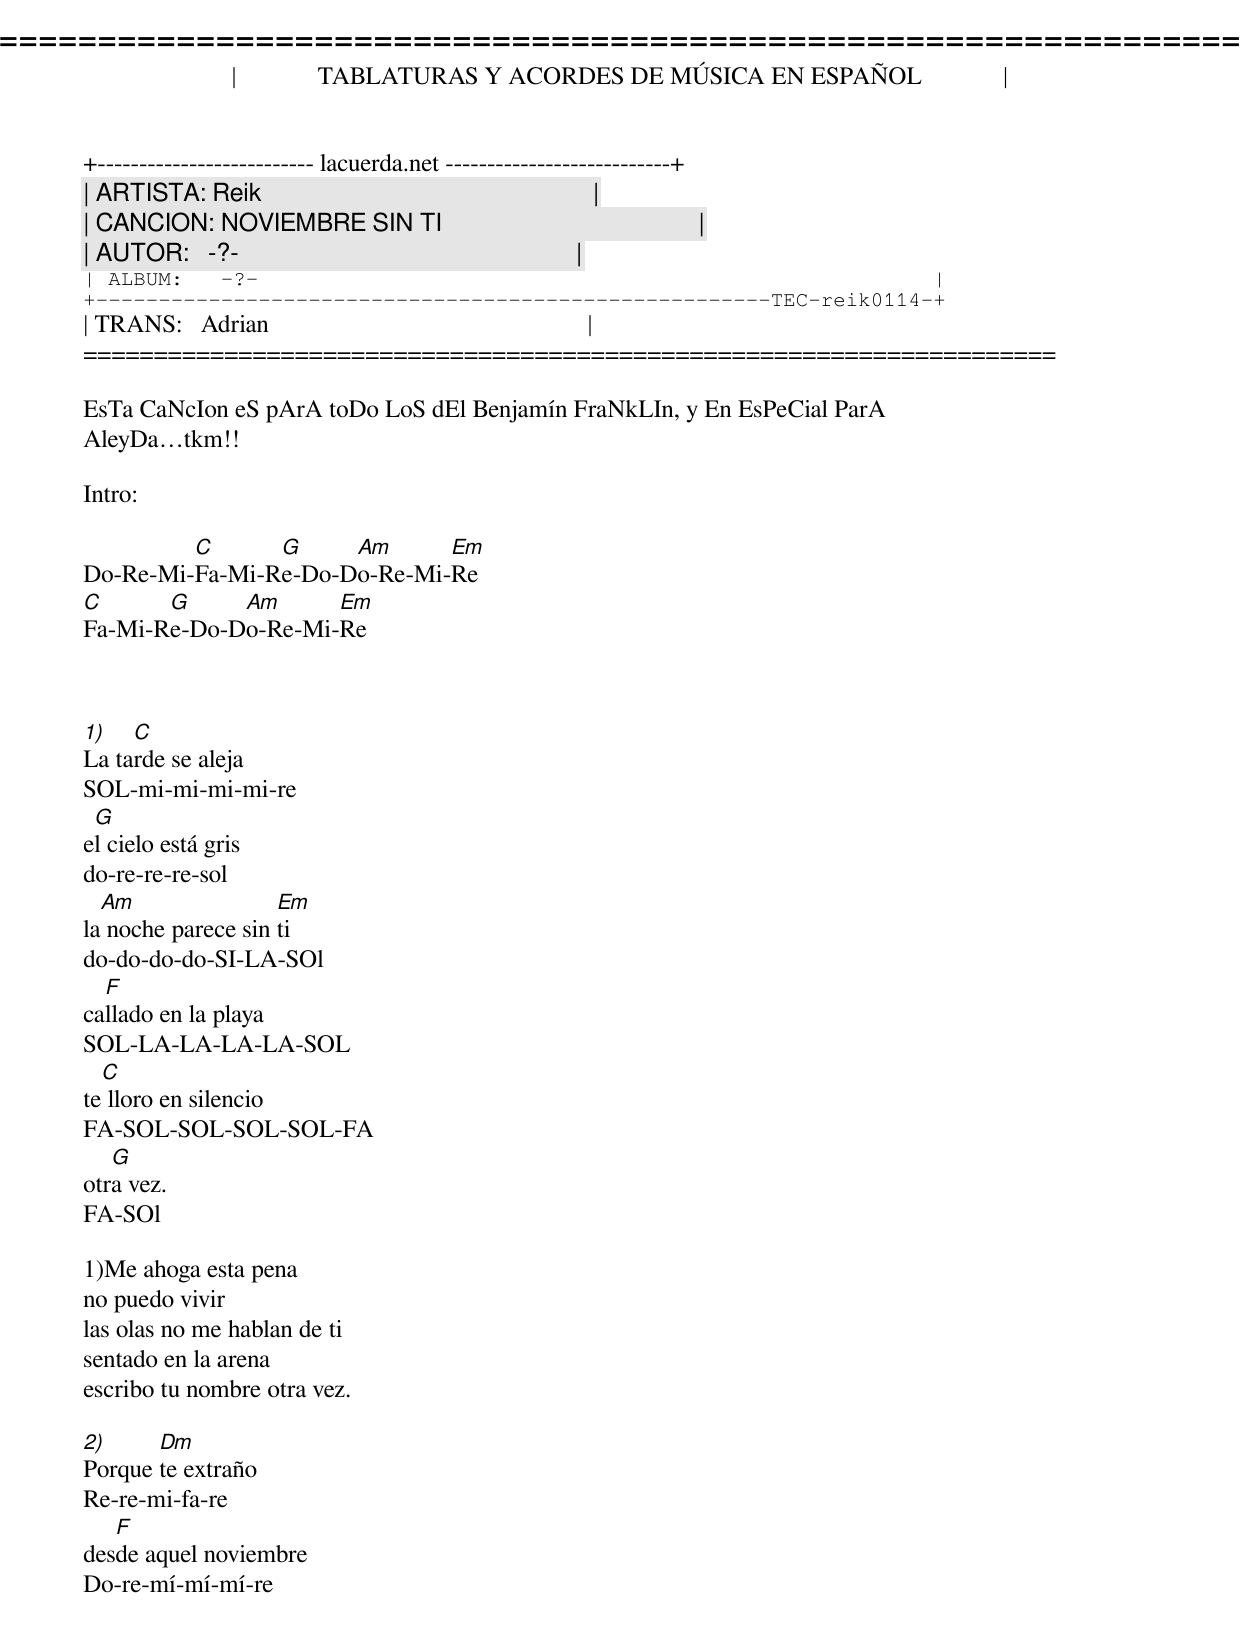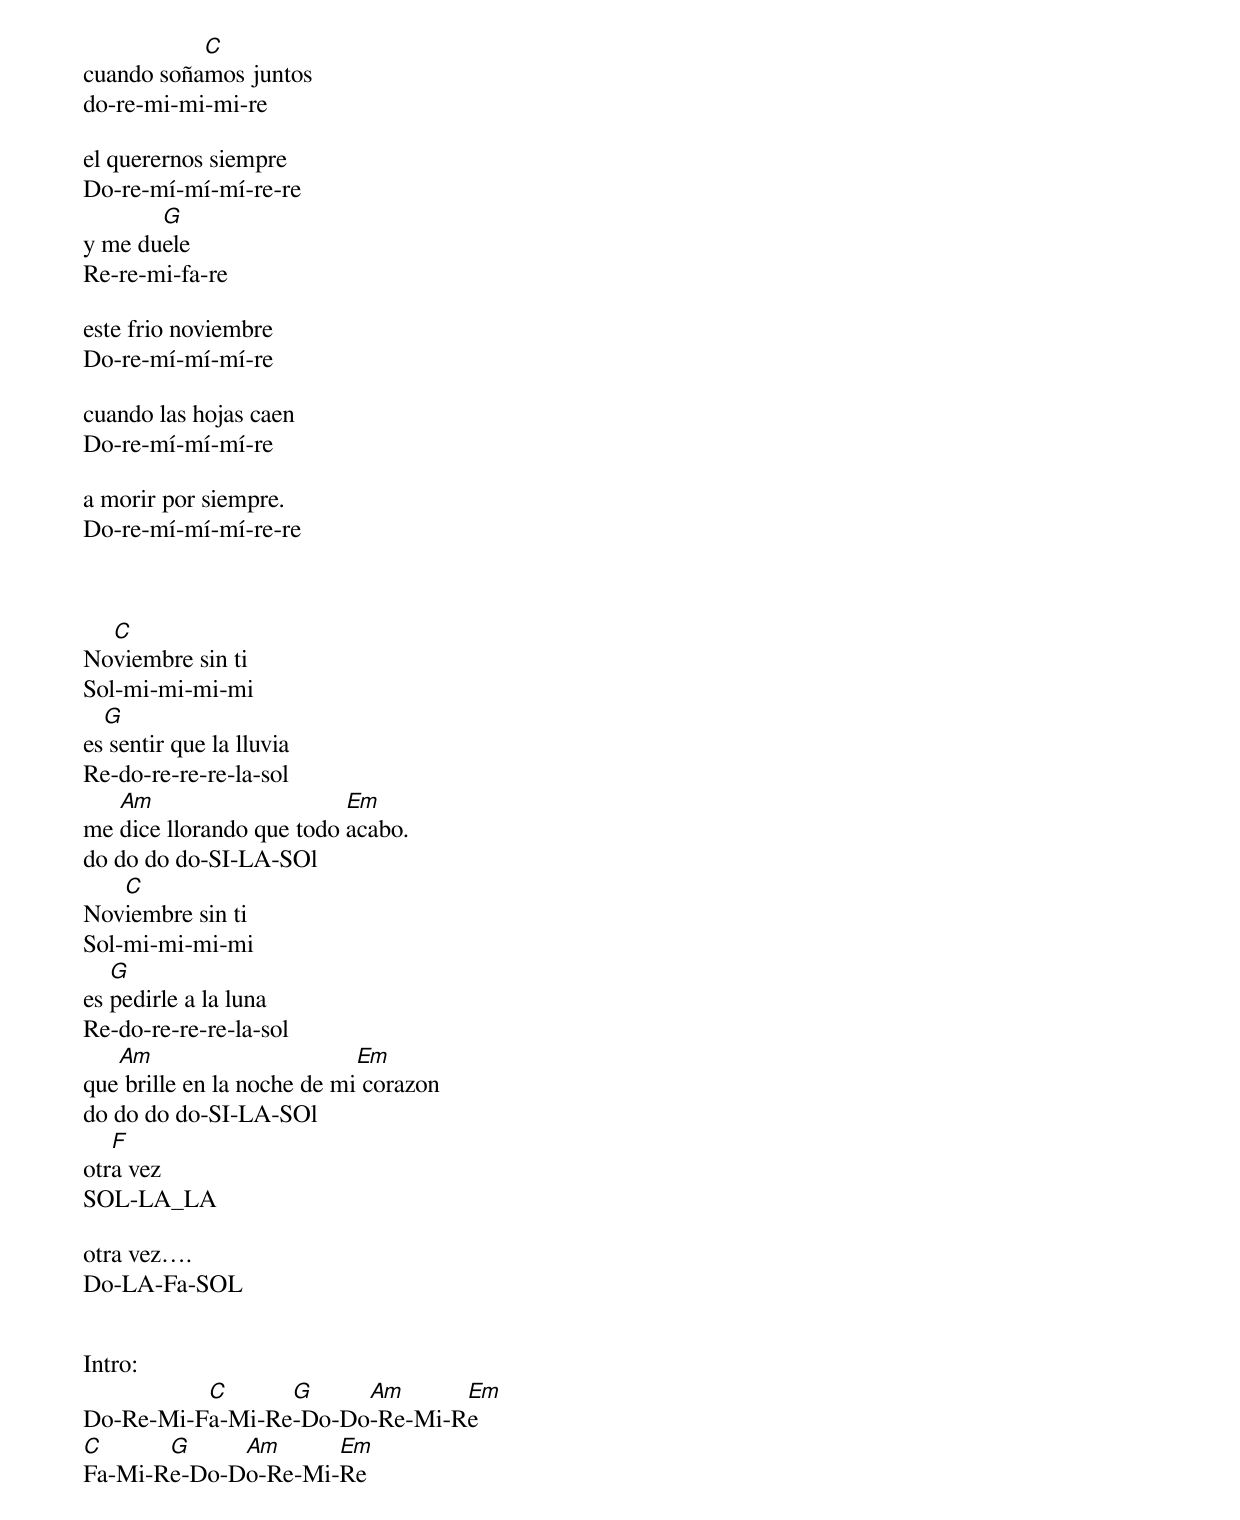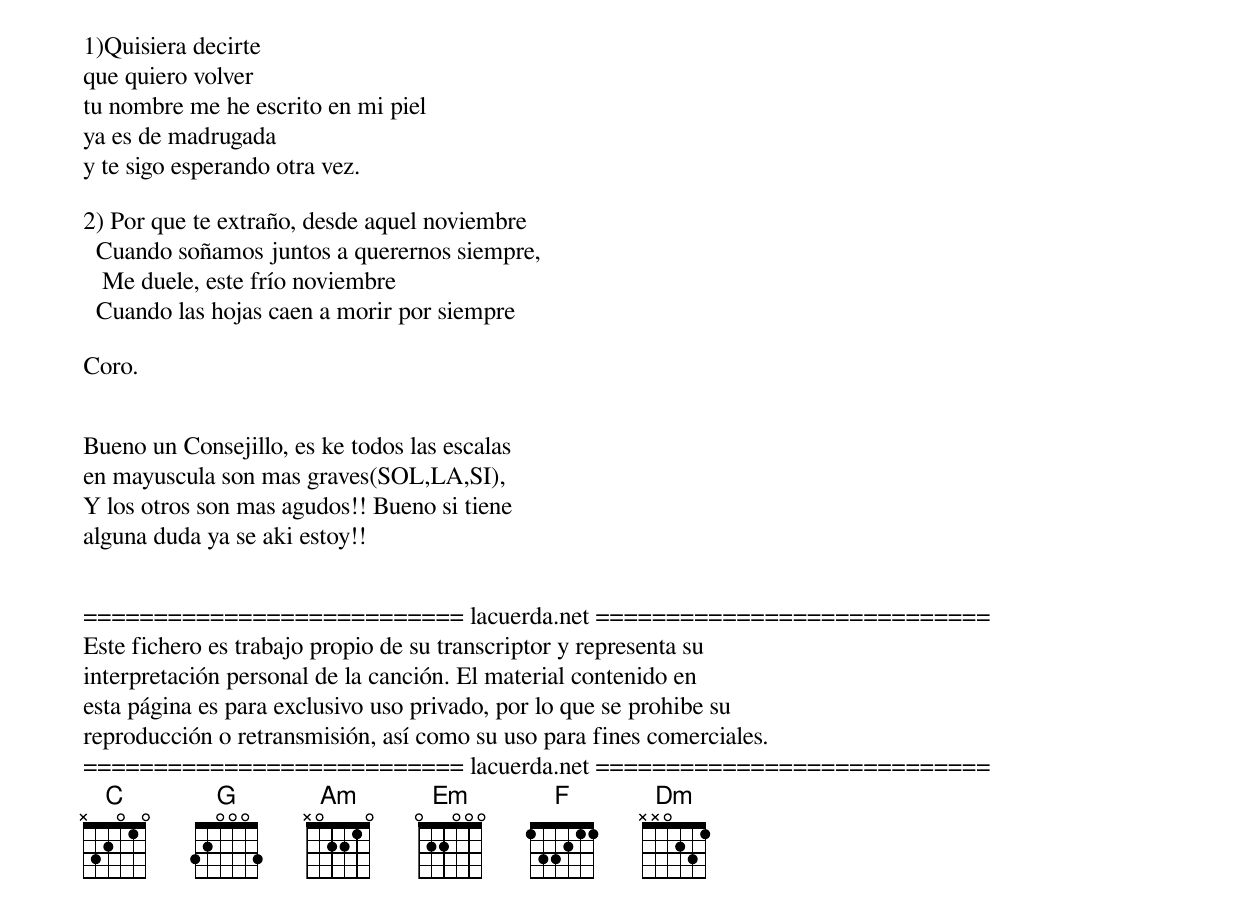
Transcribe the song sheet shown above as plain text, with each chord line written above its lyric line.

=====================================================================
|             TABLATURAS Y ACORDES DE MÚSICA EN ESPAÑOL             |
+-------------------------- lacuerda.net ---------------------------+
| ARTISTA: Reik                                                     |
| CANCION: NOVIEMBRE SIN TI                                         |
| AUTOR:   -?-                                                      |
| ALBUM:   -?-                                                      |
+------------------------------------------------------TEC-reik0114-+
| TRANS:   Adrian                                                   |
=====================================================================

EsTa CaNcIon eS pArA toDo LoS dEl Benjamín FraNkLIn, y En EsPeCial ParA
AleyDatkm!!

Intro:

         C      G     Am      Em
Do-Re-Mi-Fa-Mi-Re-Do-Do-Re-Mi-Re
C      G     Am      Em
Fa-Mi-Re-Do-Do-Re-Mi-Re



1)   C
La tarde se aleja
SOL-mi-mi-mi-mi-re
 G
el cielo está gris
do-re-re-re-sol
  Am                Em
la noche parece sin ti
do-do-do-do-SI-LA-SOl
  F
callado en la playa
SOL-LA-LA-LA-LA-SOL
  C
te lloro en silencio
FA-SOL-SOL-SOL-SOL-FA
   G
otra vez.
FA-SOl

1)Me ahoga esta pena
no puedo vivir
las olas no me hablan de ti
sentado en la arena
escribo tu nombre otra vez.

2)     Dm
Porque te extraño
Re-re-mi-fa-re
   F
desde aquel noviembre
Do-re-mí-mí-mí-re
           C
cuando soñamos juntos
do-re-mi-mi-mi-re

el querernos siempre
Do-re-mí-mí-mí-re-re
       G
y me duele
Re-re-mi-fa-re

este frio noviembre
Do-re-mí-mí-mí-re

cuando las hojas caen
Do-re-mí-mí-mí-re

a morir por siempre.
Do-re-mí-mí-mí-re-re



  C
Noviembre sin ti
Sol-mi-mi-mi-mi
  G
es sentir que la lluvia
Re-do-re-re-re-la-sol
   Am                     Em
me dice llorando que todo acabo.
do do do do-SI-LA-SOl
   C
Noviembre sin ti
Sol-mi-mi-mi-mi
   G
es pedirle a la luna
Re-do-re-re-re-la-sol
   Am                       Em
que brille en la noche de mi corazon
do do do do-SI-LA-SOl
   F
otra vez
SOL-LA_LA

otra vez.
Do-LA-Fa-SOL


Intro:
          C      G     Am      Em
Do-Re-Mi-Fa-Mi-Re-Do-Do-Re-Mi-Re
C      G     Am      Em
Fa-Mi-Re-Do-Do-Re-Mi-Re


1)Quisiera decirte
que quiero volver
tu nombre me he escrito en mi piel
ya es de madrugada
y te sigo esperando otra vez.

2) Por que te extraño, desde aquel noviembre
  Cuando soñamos juntos a querernos siempre,
   Me duele, este frío noviembre
  Cuando las hojas caen a morir por siempre

Coro.


Bueno un Consejillo, es ke todos las escalas
en mayuscula son mas graves(SOL,LA,SI),
Y los otros son mas agudos!! Bueno si tiene
alguna duda ya se aki estoy!!


=========================== lacuerda.net ============================
Este fichero es trabajo propio de su transcriptor y representa su
interpretación personal de la canción. El material contenido en
esta página es para exclusivo uso privado, por lo que se prohibe su
reproducción o retransmisión, así como su uso para fines comerciales.
=========================== lacuerda.net ============================
